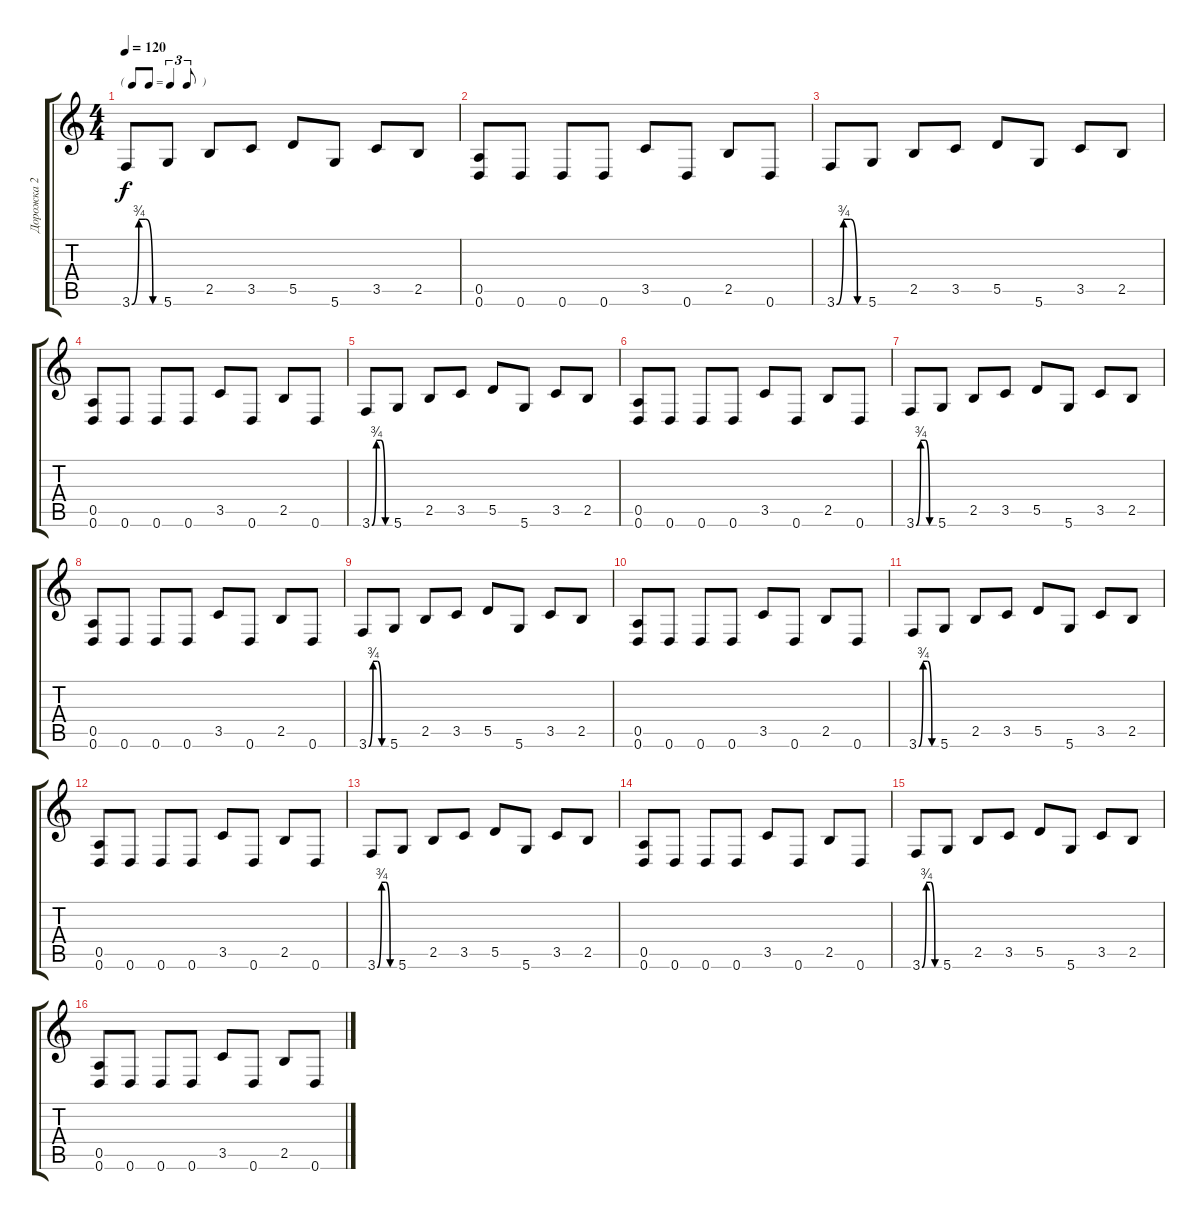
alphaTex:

\track ("Дорожка 2" "Дорожка 2") {instrument distortionguitar}
\staff {score tabs}
\tuning (E4 B3 G3 D3 A2 D2) {hide}
\ts (4 4)
\tf triplet8th
\tempo 120
\clef g2
\ks c
3.6{be (custom 0 0 15 3 30 3 45 0 60 0)}.8{dy f} 5.6.8 2.5.8 3.5.8 5.5.8 5.6.8 3.5.8 2.5.8 |
(0.5 0.6).8 0.6.8 0.6.8 0.6.8 3.5.8 0.6.8 2.5.8 0.6.8 |
3.6{be (custom 0 0 15 3 30 3 45 0 60 0)}.8 5.6.8 2.5.8 3.5.8 5.5.8 5.6.8 3.5.8 2.5.8 |
(0.5 0.6).8 0.6.8 0.6.8 0.6.8 3.5.8 0.6.8 2.5.8 0.6.8 |
3.6{be (custom 0 0 15 3 30 3 45 0 60 0)}.8 5.6.8 2.5.8 3.5.8 5.5.8 5.6.8 3.5.8 2.5.8 |
(0.5 0.6).8 0.6.8 0.6.8 0.6.8 3.5.8 0.6.8 2.5.8 0.6.8 |
3.6{be (custom 0 0 15 3 30 3 45 0 60 0)}.8 5.6.8 2.5.8 3.5.8 5.5.8 5.6.8 3.5.8 2.5.8 |
(0.5 0.6).8 0.6.8 0.6.8 0.6.8 3.5.8 0.6.8 2.5.8 0.6.8 |
3.6{be (custom 0 0 15 3 30 3 45 0 60 0)}.8 5.6.8 2.5.8 3.5.8 5.5.8 5.6.8 3.5.8 2.5.8 |
(0.5 0.6).8 0.6.8 0.6.8 0.6.8 3.5.8 0.6.8 2.5.8 0.6.8 |
3.6{be (custom 0 0 15 3 30 3 45 0 60 0)}.8 5.6.8 2.5.8 3.5.8 5.5.8 5.6.8 3.5.8 2.5.8 |
(0.5 0.6).8 0.6.8 0.6.8 0.6.8 3.5.8 0.6.8 2.5.8 0.6.8 |
3.6{be (custom 0 0 15 3 30 3 45 0 60 0)}.8 5.6.8 2.5.8 3.5.8 5.5.8 5.6.8 3.5.8 2.5.8 |
(0.5 0.6).8 0.6.8 0.6.8 0.6.8 3.5.8 0.6.8 2.5.8 0.6.8 |
3.6{be (custom 0 0 15 3 30 3 45 0 60 0)}.8 5.6.8 2.5.8 3.5.8 5.5.8 5.6.8 3.5.8 2.5.8 |
(0.5 0.6).8 0.6.8 0.6.8 0.6.8 3.5.8 0.6.8 2.5.8 0.6.8
